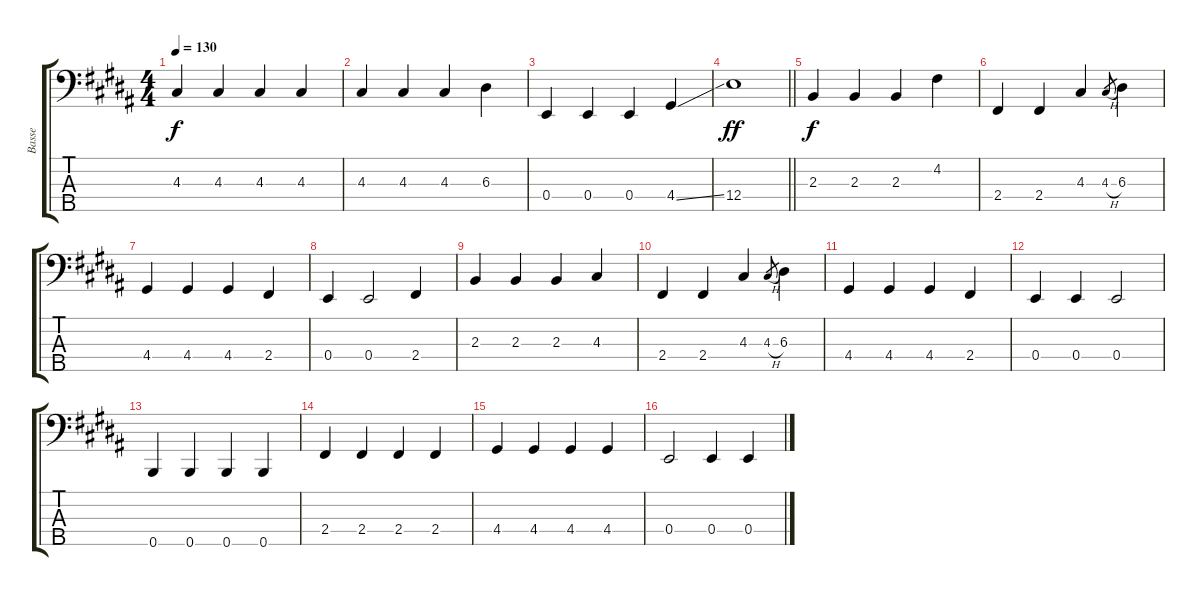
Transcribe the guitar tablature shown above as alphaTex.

\track ("Basse" "Basse") {instrument electricbassfinger}
\staff {score tabs}
\tuning (G2 D2 A1 E1 B0) {hide}
\ts (4 4)
\tempo 130
\clef f4
\ks b
4.3.4{dy f} 4.3.4 4.3.4 4.3.4 |
4.3.4 4.3.4 4.3.4 6.3.4 |
0.4.4 0.4.4 0.4.4 4.4{ss}.4 |
\barLineRight lightlight
12.4.1{dy ff} |
2.3.4{dy f} 2.3.4 2.3.4 4.2.4 |
2.4.4 2.4.4 4.3.4 4.3{h}.8{gr} 6.3.4 |
4.4.4 4.4.4 4.4.4 2.4.4 |
0.4.4 0.4.2 2.4.4 |
2.3.4 2.3.4 2.3.4 4.3.4 |
2.4.4 2.4.4 4.3.4 4.3{h}.8{gr} 6.3.4 |
4.4.4 4.4.4 4.4.4 2.4.4 |
0.4.4 0.4.4 0.4.2 |
0.5.4 0.5.4 0.5.4 0.5.4 |
2.4.4 2.4.4 2.4.4 2.4.4 |
4.4.4 4.4.4 4.4.4 4.4.4 |
0.4.2 0.4.4 0.4.4
